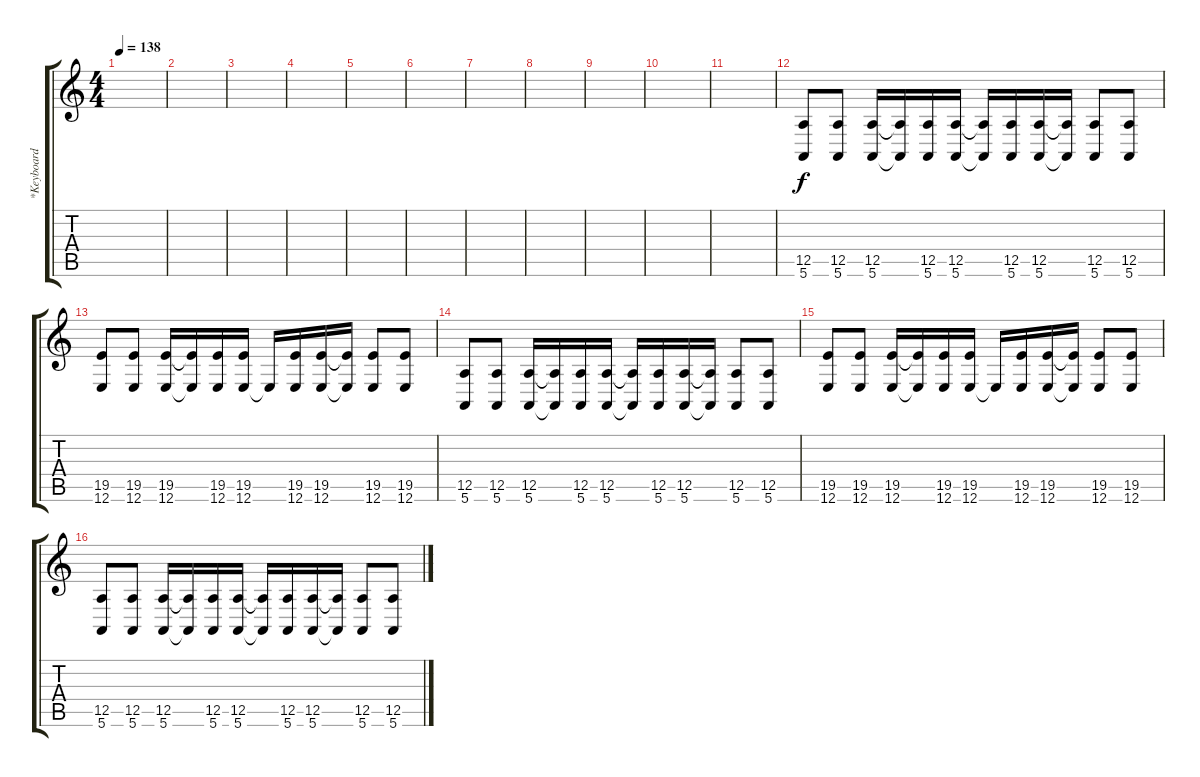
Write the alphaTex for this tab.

\track ("*Keyboard" "*Keyboard") {instrument rockorgan}
\staff {score tabs}
\tuning (E4 B3 G3 D3 A2 E2) {hide}
\ts (4 4)
\tempo 138
\clef g2
\ks c
|
|
|
|
|
|
|
|
|
|
|
(12.5 5.6).8 (12.5 5.6).8 (12.5 5.6).16 (12.5{t} 5.6{t}).16 (12.5 5.6).16 (12.5 5.6).16 (12.5{t} 5.6{t}).16 (12.5 5.6).16 (12.5 5.6).16 (12.5{t} 5.6{t}).16 (12.5 5.6).8 (12.5 5.6).8 |
(19.5 12.6).8 (19.5 12.6).8 (19.5 12.6).16 (19.5{t} 12.6{t}).16 (19.5 12.6).16 (19.5 12.6).16 12.6{t}.16 (19.5 12.6).16 (19.5 12.6).16 (19.5{t} 12.6{t}).16 (19.5 12.6).8 (19.5 12.6).8 |
(12.5 5.6).8 (12.5 5.6).8 (12.5 5.6).16 (12.5{t} 5.6{t}).16 (12.5 5.6).16 (12.5 5.6).16 (12.5{t} 5.6{t}).16 (12.5 5.6).16 (12.5 5.6).16 (12.5{t} 5.6{t}).16 (12.5 5.6).8 (12.5 5.6).8 |
(19.5 12.6).8 (19.5 12.6).8 (19.5 12.6).16 (19.5{t} 12.6{t}).16 (19.5 12.6).16 (19.5 12.6).16 12.6{t}.16 (19.5 12.6).16 (19.5 12.6).16 (19.5{t} 12.6{t}).16 (19.5 12.6).8 (19.5 12.6).8 |
(12.5 5.6).8 (12.5 5.6).8 (12.5 5.6).16 (12.5{t} 5.6{t}).16 (12.5 5.6).16 (12.5 5.6).16 (12.5{t} 5.6{t}).16 (12.5 5.6).16 (12.5 5.6).16 (12.5{t} 5.6{t}).16 (12.5 5.6).8 (12.5 5.6).8
